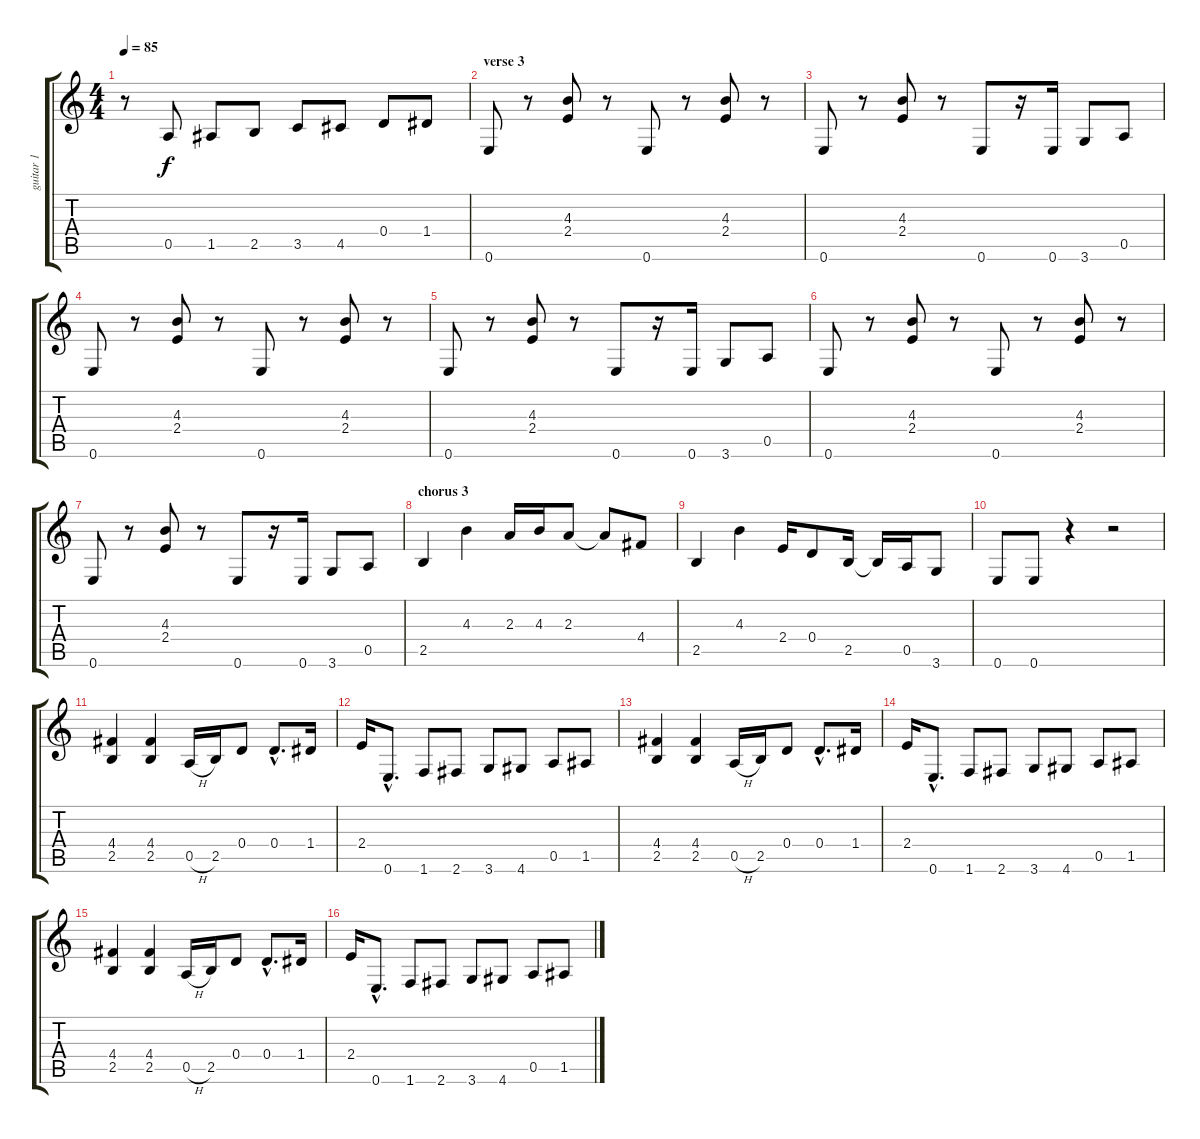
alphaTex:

\track ("guitar 1" "guitar 1") {instrument distortionguitar}
\staff {score tabs}
\tuning (E4 B3 G3 D3 A2 E2) {hide}
\ts (4 4)
\tempo 85
\clef g2
\ks c
r.8{dy f} 0.5.8 1.5.8 2.5.8 3.5.8 4.5.8 0.4.8 1.4.8 |
\section ("" "verse 3")
0.6.8 r.8 (4.3 2.4).8 r.8 0.6.8 r.8 (4.3 2.4).8 r.8 |
0.6.8 r.8 (4.3 2.4).8 r.8 0.6.8 r.16 0.6.16 3.6.8 0.5.8 |
0.6.8 r.8 (4.3 2.4).8 r.8 0.6.8 r.8 (4.3 2.4).8 r.8 |
0.6.8 r.8 (4.3 2.4).8 r.8 0.6.8 r.16 0.6.16 3.6.8 0.5.8 |
0.6.8 r.8 (4.3 2.4).8 r.8 0.6.8 r.8 (4.3 2.4).8 r.8 |
0.6.8 r.8 (4.3 2.4).8 r.8 0.6.8 r.16 0.6.16 3.6.8 0.5.8 |
\section ("" "chorus 3")
2.5.4 4.3.4 2.3.16 4.3.16 2.3.8 2.3{t}.8 4.4.8 |
2.5.4 4.3.4 2.4.16 0.4.8 2.5.16 2.5{t}.16 0.5.16 3.6.8 |
0.6.8 0.6.8 r.4 r.2 |
(4.4 2.5).4 (4.4 2.5).4 0.5{h}.16 2.5.16 0.4.8 0.4{hac}.8{d} 1.4.16 |
2.4.16 0.6{hac}.8{d} 1.6.8 2.6.8 3.6.8 4.6.8 0.5.8 1.5.8 |
(4.4 2.5).4 (4.4 2.5).4 0.5{h}.16 2.5.16 0.4.8 0.4{hac}.8{d} 1.4.16 |
2.4.16 0.6{hac}.8{d} 1.6.8 2.6.8 3.6.8 4.6.8 0.5.8 1.5.8 |
(4.4 2.5).4 (4.4 2.5).4 0.5{h}.16 2.5.16 0.4.8 0.4{hac}.8{d} 1.4.16 |
2.4.16 0.6{hac}.8{d} 1.6.8 2.6.8 3.6.8 4.6.8 0.5.8 1.5.8
